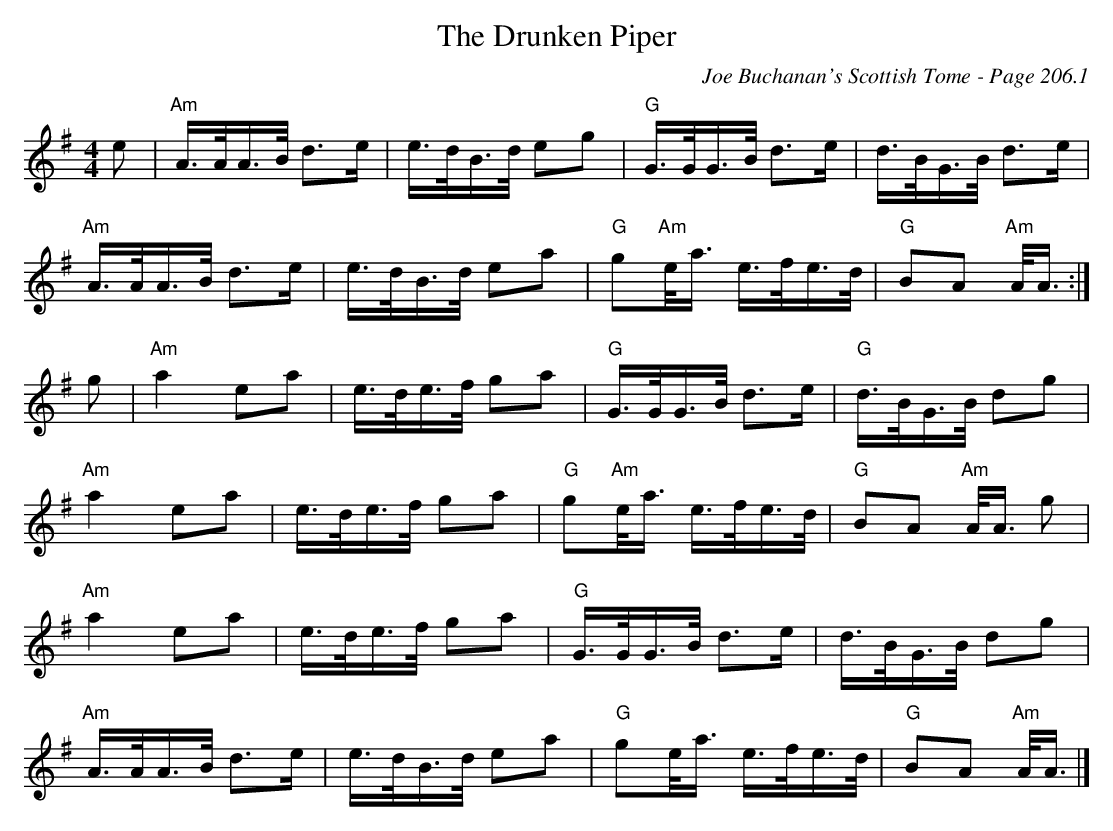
X:1
T:Drunken Piper, The
C:Joe Buchanan's Scottish Tome - Page 206.1
L:1/16
M:4/4
K:G
e2 | "Am"A>AA>B d2>e2 | e>dB>d e2g2 | "G"G>GG>B d2>e2 | d>BG>B d2>e2 |
"Am"A>AA>B d2>e2 | e>dB>d e2a2 | "G"g2"Am"e<a e>fe>d | "G"B2A2 "Am"A<A :|
g2 | "Am"a4 e2a2 | e>de>f g2a2 | "G"G>GG>B d2>e2 | "G"d>BG>B d2g2 |
"Am"a4 e2a2 | e>de>f g2a2 | "G"g2"Am"e<a e>fe>d | "G"B2A2 "Am"A<A g2 |
"Am"a4 e2a2 | e>de>f g2a2 | "G"G>GG>B d2>e2 | d>BG>B d2g2 |
"Am"A>AA>B d2>e2 | e>dB>d e2a2 | "G"g2e<a e>fe>d | "G"B2A2 "Am"A<A |]
